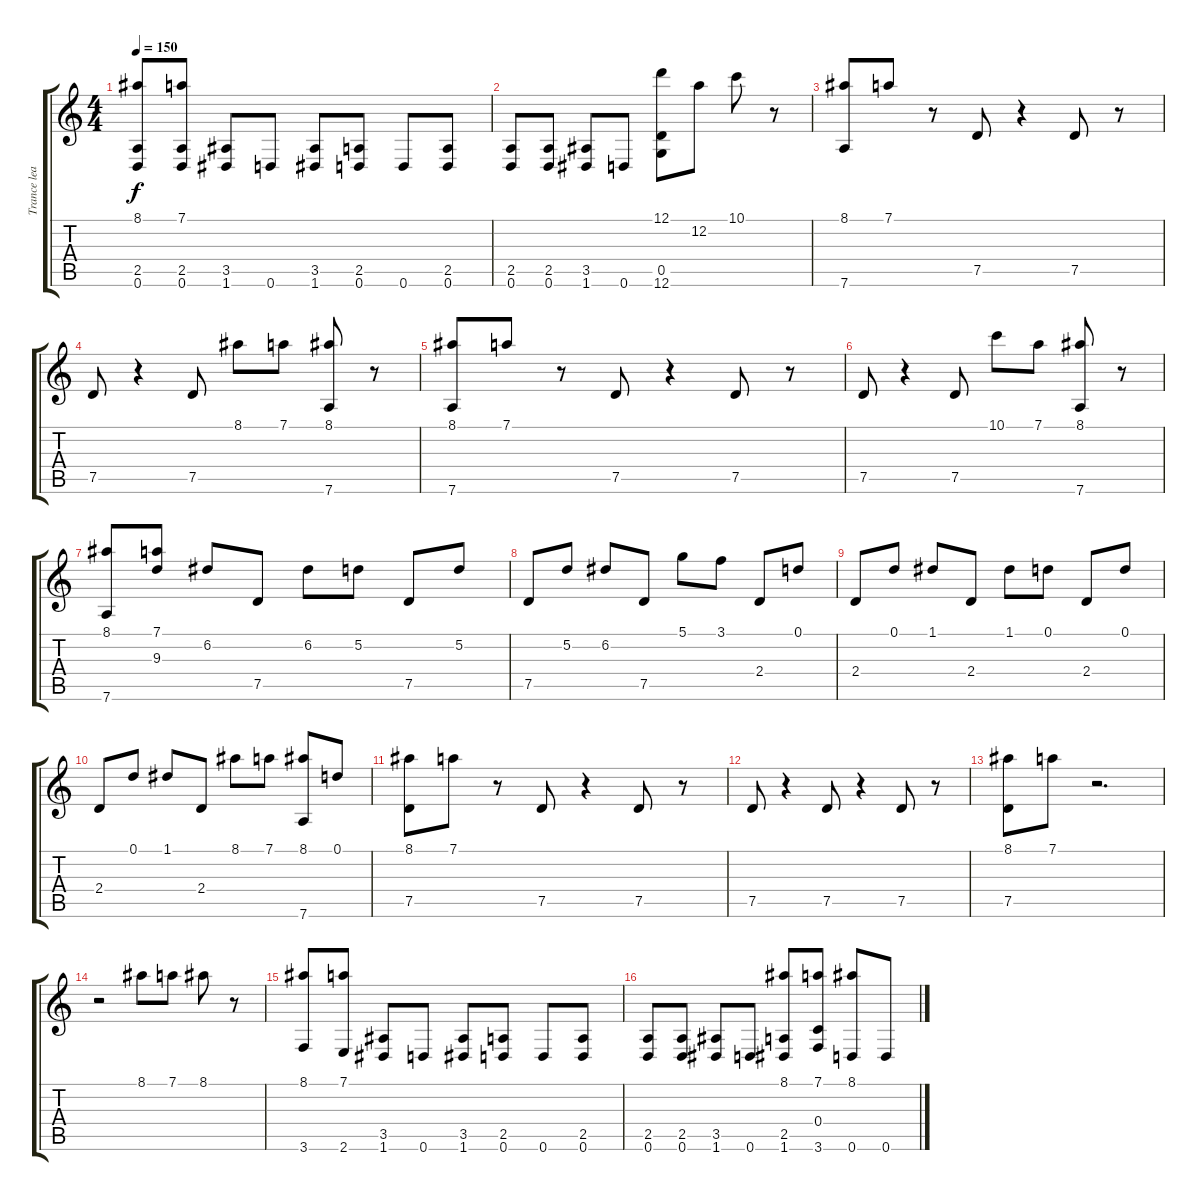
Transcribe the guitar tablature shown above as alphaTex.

\track ("Trance lead (MIDI)" "Trance lea") {instrument distortionguitar}
\staff {score tabs}
\tuning (D4 A3 F3 C3 G2 D2) {hide}
\ts (4 4)
\tempo 150
\clef g2
\ks c
(8.1 2.5 0.6).8{dy f} (7.1 2.5 0.6).8 (3.5 1.6).8 0.6.8 (3.5 1.6).8 (2.5 0.6).8 0.6.8 (2.5 0.6).8 |
(2.5 0.6).8 (2.5 0.6).8 (3.5 1.6).8 0.6.8 (12.1 0.5 12.6).8 12.2.8 10.1.8 r.8 |
(8.1 7.6).8 7.1.8 r.8 7.5.8 r.4 7.5.8 r.8 |
7.5.8 r.4 7.5.8 8.1.8 7.1.8 (8.1 7.6).8 r.8 |
(8.1 7.6).8 7.1.8 r.8 7.5.8 r.4 7.5.8 r.8 |
7.5.8 r.4 7.5.8 10.1.8 7.1.8 (8.1 7.6).8 r.8 |
(8.1 7.6).8 (7.1 9.3).8 6.2.8 7.5.8 6.2.8 5.2.8 7.5.8 5.2.8 |
7.5.8 5.2.8 6.2.8 7.5.8 5.1.8 3.1.8 2.4.8 0.1.8 |
2.4.8 0.1.8 1.1.8 2.4.8 1.1.8 0.1.8 2.4.8 0.1.8 |
2.4.8 0.1.8 1.1.8 2.4.8 8.1.8 7.1.8 (8.1 7.6).8 0.1.8 |
(8.1 7.5).8 7.1.8 r.8 7.5.8 r.4 7.5.8 r.8 |
7.5.8 r.4 7.5.8 r.4 7.5.8 r.8 |
(8.1 7.5).8 7.1.8 r.2{d} |
r.2 8.1.8 7.1.8 8.1.8 r.8 |
(8.1 3.6).8 (7.1 2.6).8 (3.5 1.6).8 0.6.8 (3.5 1.6).8 (2.5 0.6).8 0.6.8 (2.5 0.6).8 |
(2.5 0.6).8 (2.5 0.6).8 (3.5 1.6).8 0.6.8 (8.1 2.5 1.6).8 (7.1 0.4 3.6).8 (8.1 0.6).8 0.6.8
